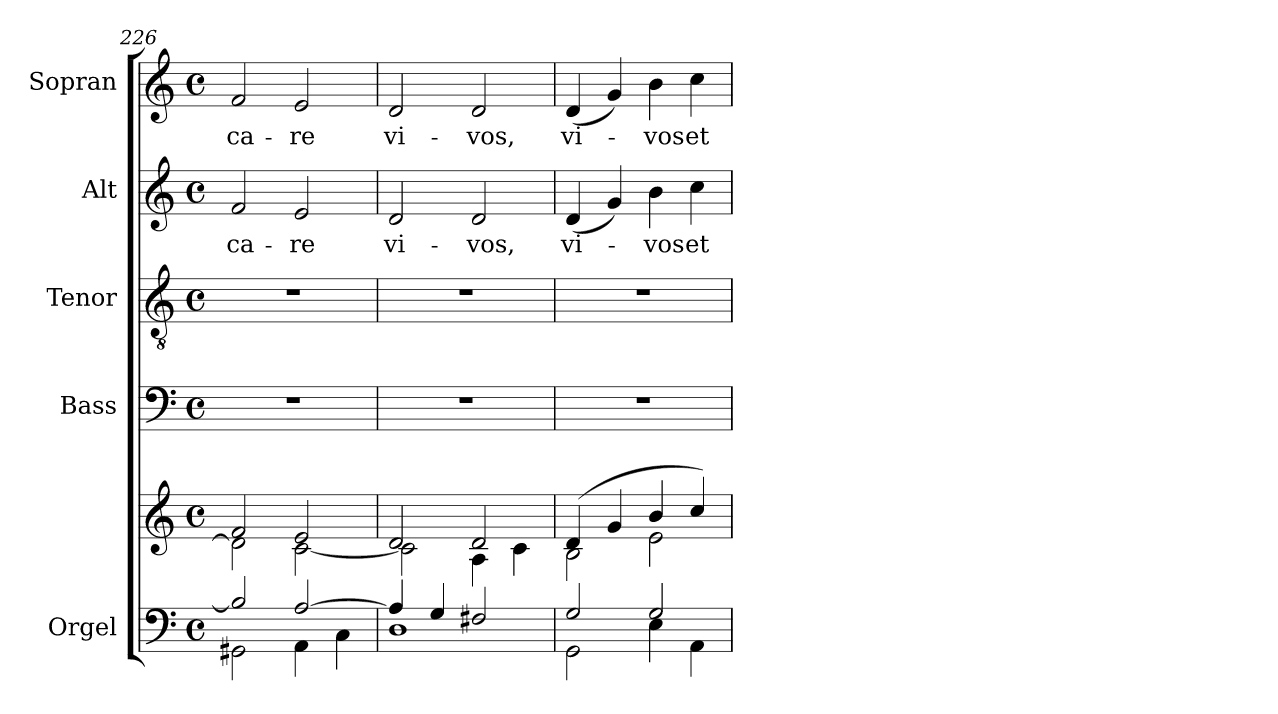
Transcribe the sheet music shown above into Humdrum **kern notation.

**kern	**kern	**kern	**kern	**kern	**text	**kern	**text
*part5	*part5	*part4	*part3	*part2	*part2	*part1	*part1
*staff6	*staff5	*staff4	*staff3	*staff2	*staff2	*staff1	*staff1
*I"Orgel	*	*I"Bass	*I"Tenor	*I"Alt	*	*I"Sopran	*
*I'Org.	*	*I'B.	*I'T.	*I'A.	*	*I'S.	*
*clefF4	*clefG2	*clefF4	*clefGv2	*clefG2	*	*clefG2	*
*k[]	*k[]	*k[]	*k[]	*k[]	*	*k[]	*
*C:	*C:	*C:	*C:	*C:	*	*C:	*
*M4/4	*M4/4	*M4/4	*M4/4	*M4/4	*	*M4/4	*
*met(c)	*met(c)	*met(c)	*met(c)	*met(c)	*	*met(c)	*
=226	=226	=226	=226	=226	=226	=226	=226
*^	*^	*	*	*	*	*	*
!	!	!	!	!	!	!	!LO:LY:b	!	!LO:LY:b
2B/]	2GG#X\	2f/	2d\]	1r	1r	2f/	-ca-	2f/	-ca-
!	!	!	!	!	!	!	!LO:LY:b	!	!LO:LY:b
[>2A/	4AA\	2e/	[<2c\	.	.	2e/	-re	2e/	-re
.	4C\	.	.	.	.	.	.	.	.
=227	=227	=227	=227	=227	=227	=227	=227	=227	=227
!	!	!	!	!	!	!	!LO:LY:b	!	!LO:LY:b
4A/]	1D	2d/	2c\]	1r	1r	2d/	vi-	2d/	vi-
4G/	.	.	.	.	.	.	.	.	.
!	!	!	!	!	!	!	!LO:LY:b	!	!LO:LY:b
2F#X/	.	2d/	4A\	.	.	2d/	-vos,	2d/	-vos,
.	.	.	4c\	.	.	.	.	.	.
=228	=228	=228	=228	=228	=228	=228	=228	=228	=228
!	!	!	!	!	!	!	!LO:LY:b	!	!LO:LY:b
2G/	2GG\	(4d/	2B\	1r	1r	(<4d/	vi-	(<4d/	vi-
.	.	4g/	.	.	.	4g/)	.	4g/)	.
!	!	!	!	!	!	!	!LO:LY:b	!	!LO:LY:b
2G/	4E\	4b/	2e\	.	.	4b\	-vos	4b\	-vos
!	!	!	!	!	!	!	!LO:LY:b	!	!LO:LY:b
.	4AA\	4cc/)	.	.	.	4cc\	et	4cc\	et
*v	*v	*	*	*	*	*	*	*	*
*	*v	*v	*	*	*	*	*	*
=	=	=	=	=	=	=	=
*-	*-	*-	*-	*-	*-	*-	*-
